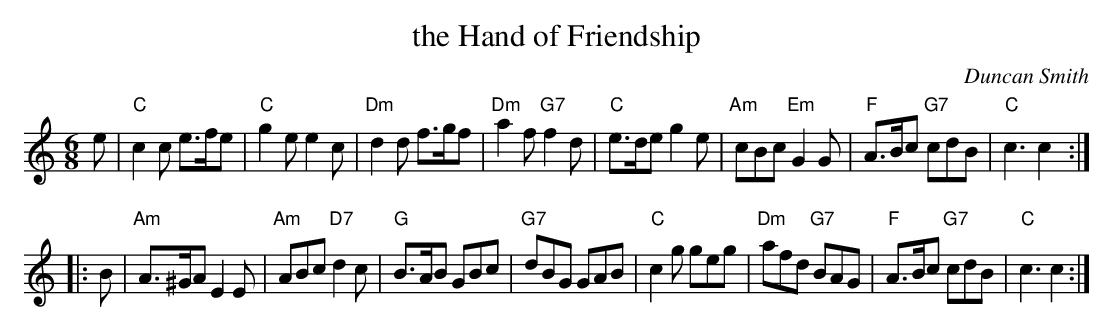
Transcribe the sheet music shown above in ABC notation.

X:1
T: the Hand of Friendship
C: Duncan Smith
M: 6/8
L: 1/8
K: C
e \
| "C"c2c e>fe | "C"g2e e2c | "Dm"d2d f>gf | "Dm"a2f "G7"f2d \
| "C"e>de g2e | "Am"cBc "Em"G2G | "F"A>Bc "G7"cdB | "C"c3 c2 :|
|: B \
| "Am"A>^GA E2E | "Am"ABc "D7"d2c | "G"B>AB GBc | "G7"dBG GAB \
| "C"c2g geg | "Dm"afd "G7"BAG | "F"A>Bc "G7"cdB | "C"c3 c2 :|
